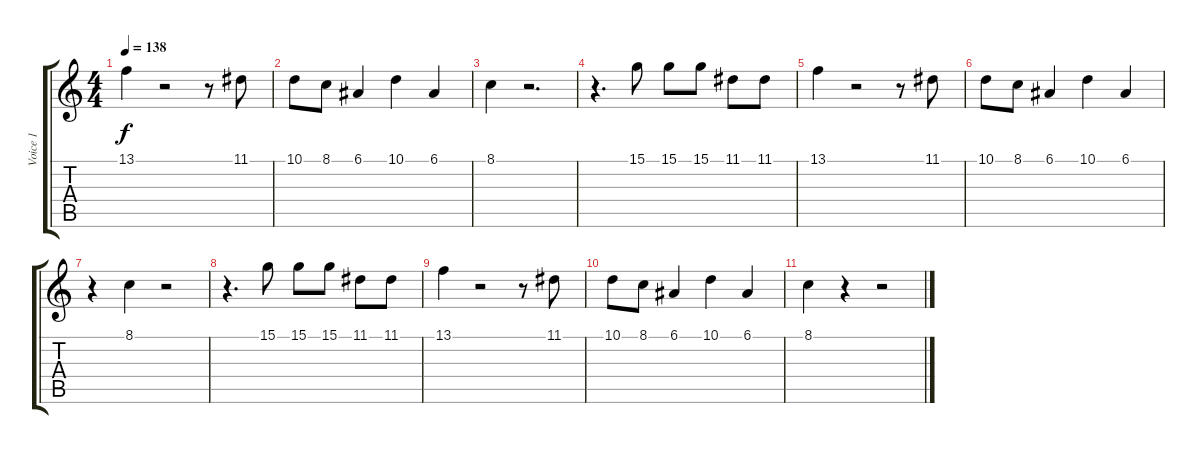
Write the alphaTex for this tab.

\track ("Voice 1" "Voice 1") {instrument voiceoohs}
\staff {score tabs}
\tuning (E4 B3 G3 D3 A2 E2) {hide}
\ts (4 4)
\tempo 138
\clef g2
\ks c
13.1.4{dy f} r.2 r.8 11.1.8 |
10.1.8 8.1.8 6.1.4 10.1.4 6.1.4 |
8.1.4 r.2{d} |
r.4{d} 15.1.8 15.1.8 15.1.8 11.1.8 11.1.8 |
13.1.4 r.2 r.8 11.1.8 |
10.1.8 8.1.8 6.1.4 10.1.4 6.1.4 |
r.4 8.1.4 r.2 |
r.4{d} 15.1.8 15.1.8 15.1.8 11.1.8 11.1.8 |
13.1.4 r.2 r.8 11.1.8 |
10.1.8 8.1.8 6.1.4 10.1.4 6.1.4 |
8.1.4 r.4 r.2
